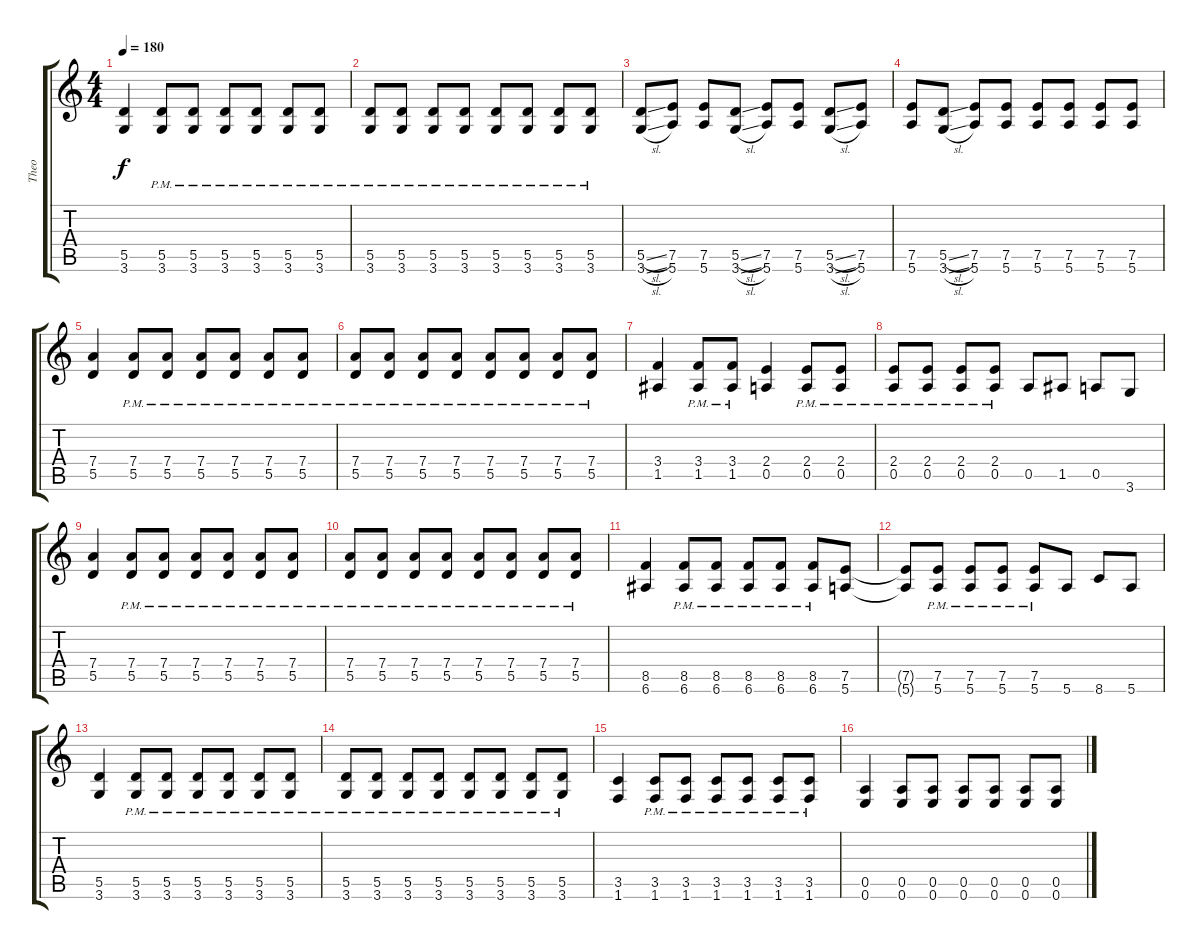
\track ("Theo" "Theo") {instrument overdrivenguitar}
\staff {score tabs}
\tuning (E4 B3 G3 D3 A2 E2) {hide}
\ts (4 4)
\tempo 180
\clef g2
\ks c
(5.5 3.6).4{dy f} (5.5{pm} 3.6{pm}).8 (5.5{pm} 3.6{pm}).8 (5.5{pm} 3.6{pm}).8 (5.5{pm} 3.6{pm}).8 (5.5{pm} 3.6{pm}).8 (5.5{pm} 3.6{pm}).8 |
(5.5{pm} 3.6{pm}).8 (5.5{pm} 3.6{pm}).8 (5.5{pm} 3.6{pm}).8 (5.5{pm} 3.6{pm}).8 (5.5{pm} 3.6{pm}).8 (5.5{pm} 3.6{pm}).8 (5.5{pm} 3.6{pm}).8 (5.5{pm} 3.6{pm}).8 |
(5.5{sl} 3.6{sl}).8 (7.5 5.6).8 (7.5 5.6).8 (5.5{sl} 3.6{sl}).8 (7.5 5.6).8 (7.5 5.6).8 (5.5{sl} 3.6{sl}).8 (7.5 5.6).8 |
(7.5 5.6).8 (5.5{sl} 3.6{sl}).8 (7.5 5.6).8 (7.5 5.6).8 (7.5 5.6).8 (7.5 5.6).8 (7.5 5.6).8 (7.5 5.6).8 |
(7.4 5.5).4 (7.4{pm} 5.5{pm}).8 (7.4{pm} 5.5{pm}).8 (7.4{pm} 5.5{pm}).8 (7.4{pm} 5.5{pm}).8 (7.4{pm} 5.5{pm}).8 (7.4{pm} 5.5{pm}).8 |
(7.4{pm} 5.5{pm}).8 (7.4{pm} 5.5{pm}).8 (7.4{pm} 5.5{pm}).8 (7.4{pm} 5.5{pm}).8 (7.4{pm} 5.5{pm}).8 (7.4{pm} 5.5{pm}).8 (7.4{pm} 5.5{pm}).8 (7.4{pm} 5.5{pm}).8 |
(3.4 1.5).4 (3.4{pm} 1.5{pm}).8 (3.4{pm} 1.5{pm}).8 (2.4 0.5).4 (2.4{pm} 0.5{pm}).8 (2.4{pm} 0.5{pm}).8 |
(2.4{pm} 0.5{pm}).8 (2.4{pm} 0.5{pm}).8 (2.4{pm} 0.5{pm}).8 (2.4{pm} 0.5{pm}).8 0.5.8 1.5.8 0.5.8 3.6.8 |
(7.4 5.5).4 (7.4{pm} 5.5{pm}).8 (7.4{pm} 5.5{pm}).8 (7.4{pm} 5.5{pm}).8 (7.4{pm} 5.5{pm}).8 (7.4{pm} 5.5{pm}).8 (7.4{pm} 5.5{pm}).8 |
(7.4{pm} 5.5{pm}).8 (7.4{pm} 5.5{pm}).8 (7.4{pm} 5.5{pm}).8 (7.4{pm} 5.5{pm}).8 (7.4{pm} 5.5{pm}).8 (7.4{pm} 5.5{pm}).8 (7.4{pm} 5.5{pm}).8 (7.4{pm} 5.5{pm}).8 |
(8.5 6.6).4 (8.5{pm} 6.6{pm}).8 (8.5{pm} 6.6{pm}).8 (8.5{pm} 6.6{pm}).8 (8.5{pm} 6.6{pm}).8 (8.5{pm} 6.6{pm}).8 (7.5 5.6).8 |
(7.5{t} 5.6{t}).8 (7.5{pm} 5.6{pm}).8 (7.5{pm} 5.6{pm}).8 (7.5{pm} 5.6{pm}).8 (7.5{pm} 5.6{pm}).8 5.6.8 8.6.8 5.6.8 |
(5.5 3.6).4 (5.5{pm} 3.6{pm}).8 (5.5{pm} 3.6{pm}).8 (5.5{pm} 3.6{pm}).8 (5.5{pm} 3.6{pm}).8 (5.5{pm} 3.6{pm}).8 (5.5{pm} 3.6{pm}).8 |
(5.5{pm} 3.6{pm}).8 (5.5{pm} 3.6{pm}).8 (5.5{pm} 3.6{pm}).8 (5.5{pm} 3.6{pm}).8 (5.5{pm} 3.6{pm}).8 (5.5{pm} 3.6{pm}).8 (5.5{pm} 3.6{pm}).8 (5.5{pm} 3.6{pm}).8 |
(3.5 1.6).4 (3.5{pm} 1.6{pm}).8 (3.5{pm} 1.6{pm}).8 (3.5{pm} 1.6{pm}).8 (3.5{pm} 1.6{pm}).8 (3.5{pm} 1.6{pm}).8 (3.5{pm} 1.6{pm}).8 |
(0.5 0.6).4 (0.5 0.6).8 (0.5 0.6).8 (0.5 0.6).8 (0.5 0.6).8 (0.5 0.6).8 (0.5 0.6).8
